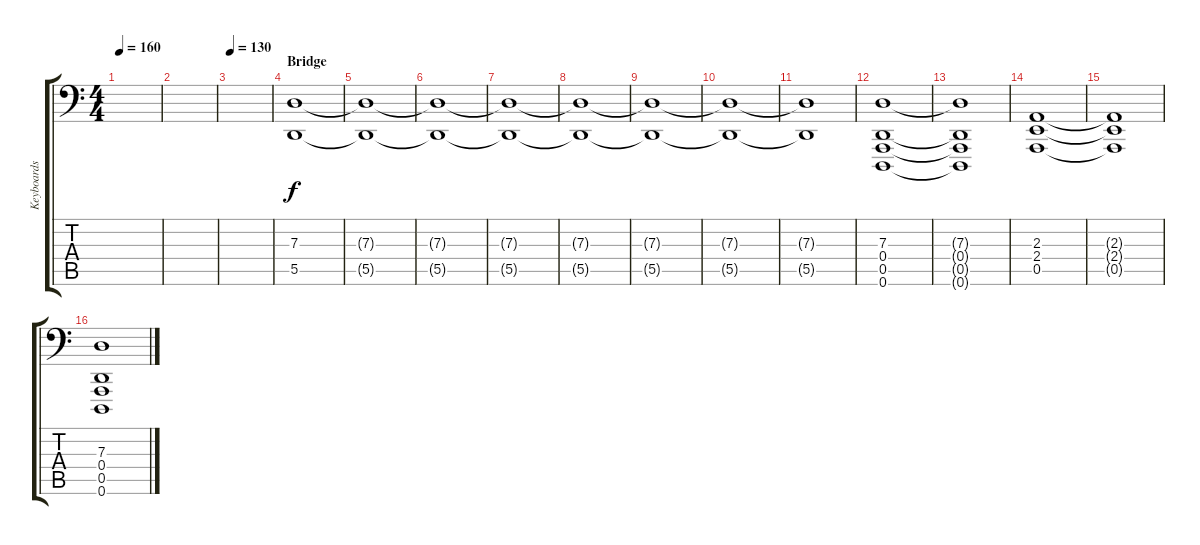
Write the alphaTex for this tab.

\track ("Keyboards" "Keyboards") {instrument pad2warm}
\staff {score tabs}
\tuning (E3 B2 G2 D2 A1 D1) {hide}
\ts (4 4)
\tempo 160
\clef f4
\ks c
|
|
\section ("" "")
\tempo 130
|
\section ("" "Bridge")
(7.3 5.5).1{instrument pad2warm} |
(7.3{t} 5.5{t}).1 |
(7.3{t} 5.5{t}).1 |
(7.3{t} 5.5{t}).1 |
(7.3{t} 5.5{t}).1 |
(7.3{t} 5.5{t}).1 |
(7.3{t} 5.5{t}).1 |
(7.3{t} 5.5{t}).1 |
\section ("" "")
(7.3 0.4 0.5 0.6).1 |
(7.3{t} 0.4{t} 0.5{t} 0.6{t}).1 |
(2.3 2.4 0.5).1 |
(2.3{t} 2.4{t} 0.5{t}).1 |
(7.3 0.4 0.5 0.6).1
